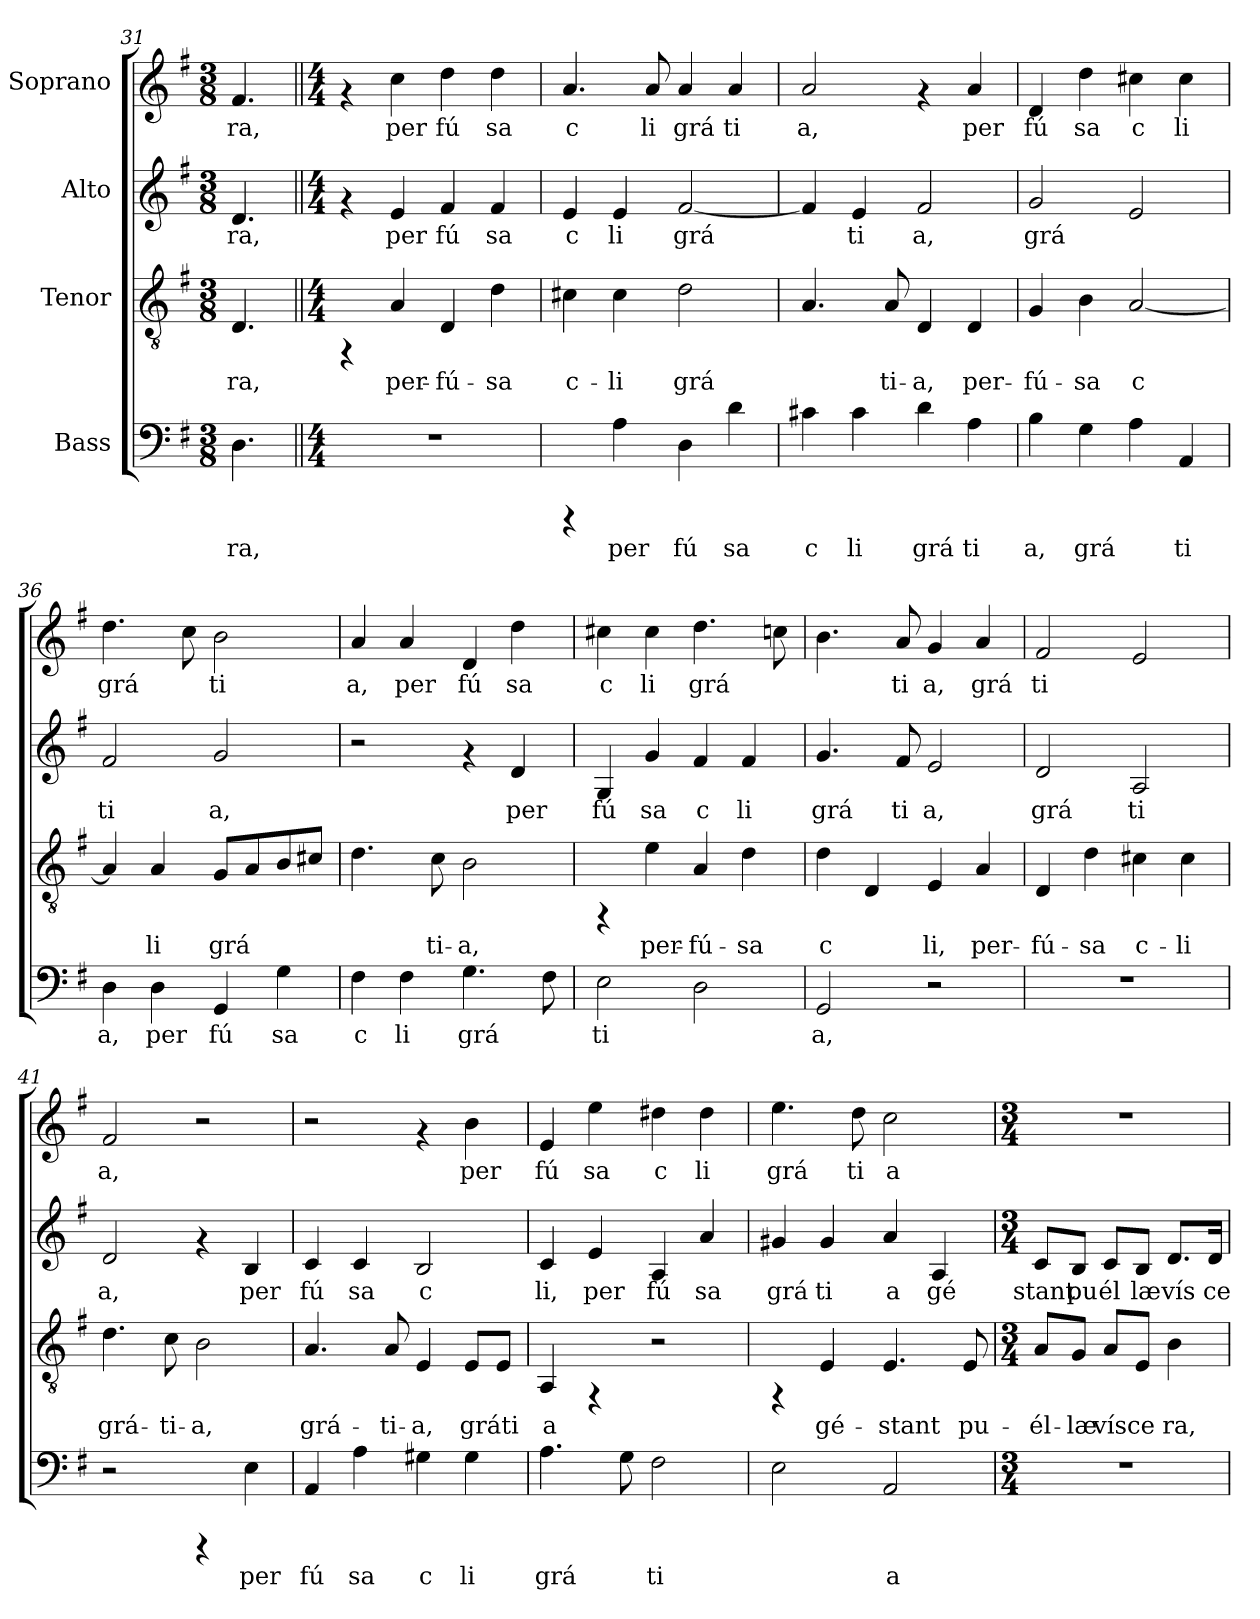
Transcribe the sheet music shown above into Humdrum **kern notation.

**kern	**text	**kern	**text	**kern	**text	**kern	**text
*part4	*part4	*part3	*part3	*part2	*part2	*part1	*part1
*staff4	*staff4	*staff3	*staff3	*staff2	*staff2	*staff1	*staff1
*I"Bass	*	*I"Tenor	*	*I"Alto	*	*I"Soprano	*
*clefF4	*	*clefGv2	*	*clefG2	*	*clefG2	*
*k[f#]	*	*k[f#]	*	*k[f#]	*	*k[f#]	*
*G:	*	*G:	*	*G:	*	*G:	*
*M3/8	*	*M3/8	*	*M3/8	*	*M3/8	*
=31	=31	=31	=31	=31	=31	=31	=31
!	!LO:LY:b:cj	!	!LO:LY:b:cj	!	!LO:LY:b:cj	!	!LO:LY:b:cj
4.D\	ra,	4.D/	ra,	4.d/	ra,	4.f#/	ra,
!!LO:PB:g=z
=32||	=32||	=32||	=32||	=32||	=32||	=32||	=32||
*M4/4	*	*M4/4	*	*M4/4	*	*M4/4	*
1r	.	4rFF	.	4rf	.	4rf	.
!	!	!	!LO:LY:b:cj	!	!LO:LY:b:cj	!	!LO:LY:b:cj
.	.	4A/	per-	4e/	per	4cc\	per
!	!	!	!LO:LY:b:cj	!	!LO:LY:b:cj	!	!LO:LY:b:cj
.	.	4D/	-fú-	4f#/	fú	4dd\	fú
!	!	!	!LO:LY:b:cj	!	!LO:LY:b:cj	!	!LO:LY:b:cj
.	.	4d\	-sa	4f#/	sa	4dd\	sa
=33	=33	=33	=33	=33	=33	=33	=33
!	!	!	!LO:LY:b:cj	!	!LO:LY:b:cj	!	!LO:LY:b:cj
4rCCC	.	4c#X\	c-	4e/	c	4.a/	c
!	!LO:LY:b:cj	!	!LO:LY:b:cj	!	!LO:LY:b:cj	!	!
4A\	per	4c#\	-li	4e/	li	.	.
!	!	!	!	!	!	!	!LO:LY:b:cj
.	.	.	.	.	.	8a/	li
!	!LO:LY:b:cj	!	!LO:LY:b:cj	!	!LO:LY:b:cj	!	!LO:LY:b:cj
4D\	fú	2d\	grá-	[<2f#/	grá	4a/	grá
!	!LO:LY:b:cj	!	!	!	!	!	!LO:LY:b:cj
4d\	sa	.	.	.	.	4a/	ti
=34	=34	=34	=34	=34	=34	=34	=34
!	!LO:LY:b:cj	!	!LO:LY:b:cj	!	!LO:LY:b:cj	!	!LO:LY:b:cj
4c#X\	c	4.A/	--	4f#/]	.	2a/	a,
!	!LO:LY:b:cj	!	!	!	!LO:LY:b:cj	!	!
4c#\	li	.	.	4e/	ti	.	.
!	!	!	!LO:LY:b:cj	!	!	!	!
.	.	8A/	-ti-	.	.	.	.
!	!LO:LY:b:cj	!	!LO:LY:b:cj	!	!LO:LY:b:cj	!	!
4d\	grá	4D/	-a,	2f#/	a,	4rf	.
!	!LO:LY:b:cj	!	!LO:LY:b:cj	!	!	!	!LO:LY:b:cj
4A\	ti	4D/	per-	.	.	4a/	per
=35	=35	=35	=35	=35	=35	=35	=35
!	!LO:LY:b:cj	!	!LO:LY:b:cj	!	!LO:LY:b:cj	!	!LO:LY:b:cj
4B\	a,	4G/	-fú-	2g/	grá	4d/	fú
!	!LO:LY:b:cj	!	!LO:LY:b:cj	!	!	!	!LO:LY:b:cj
4G\	grá	4B\	-sa	.	.	4dd\	sa
!	!LO:LY:b:cj	!	!LO:LY:b:cj	!	!LO:LY:b:cj	!	!LO:LY:b:cj
4A\	.	[<2A/	c-	2e/	.	4cc#X\	c
!	!LO:LY:b:cj	!	!	!	!	!	!LO:LY:b:cj
4AA/	ti	.	.	.	.	4cc#\	li
=36	=36	=36	=36	=36	=36	=36	=36
!	!LO:LY:b:cj	!	!LO:LY:b:cj	!	!LO:LY:b:cj	!	!LO:LY:b:cj
4D\	a,	4A/]	--	2f#/	ti	4.dd\	grá
!	!LO:LY:b:cj	!	!LO:LY:b:cj	!	!	!	!
4D\	per	4A/	-li	.	.	.	.
!	!	!	!	!	!	!	!LO:LY:b:cj
.	.	.	.	.	.	8cc\	.
!	!LO:LY:b:cj	!	!LO:LY:b:cj	!	!LO:LY:b:cj	!	!LO:LY:b:cj
4GG/	fú	8G/L	grá-	2g/	a,	2b\	ti
!	!	!	!LO:LY:b:cj	!	!	!	!
.	.	8A/	--	.	.	.	.
!	!LO:LY:b:cj	!	!LO:LY:b:cj	!	!	!	!
4G\	sa	8B/	--	.	.	.	.
!	!	!	!LO:LY:b:cj	!	!	!	!
.	.	8c#/J	--	.	.	.	.
!!LO:LB:g=z
=37	=37	=37	=37	=37	=37	=37	=37
!	!LO:LY:b:cj	!	!LO:LY:b:cj	!	!	!	!LO:LY:b:cj
4F#\	c	4.d\	--	2r	.	4a/	a,
!	!LO:LY:b:cj	!	!	!	!	!	!LO:LY:b:cj
4F#\	li	.	.	.	.	4a/	per
!	!	!	!LO:LY:b:cj	!	!	!	!
.	.	8c\	-ti-	.	.	.	.
!	!LO:LY:b:cj	!	!LO:LY:b:cj	!	!	!	!LO:LY:b:cj
4.G\	grá	2B\	-a,	4rf	.	4d/	fú
!	!	!	!	!	!LO:LY:b:cj	!	!LO:LY:b:cj
.	.	.	.	4d/	per	4dd\	sa
!	!LO:LY:b:cj	!	!	!	!	!	!
8F#\	.	.	.	.	.	.	.
=38	=38	=38	=38	=38	=38	=38	=38
!	!LO:LY:b:cj	!	!	!	!LO:LY:b:cj	!	!LO:LY:b:cj
2E\	ti	4rFF	.	4G/	fú	4cc#\	c
!	!	!	!LO:LY:b:cj	!	!LO:LY:b:cj	!	!LO:LY:b:cj
.	.	4e\	per-	4g/	sa	4cc#\	li
!	!LO:LY:b:cj	!	!LO:LY:b:cj	!	!LO:LY:b:cj	!	!LO:LY:b:cj
2D\	.	4A/	-fú-	4f#/	c	4.dd\	grá
!	!	!	!LO:LY:b:cj	!	!LO:LY:b:cj	!	!
.	.	4d\	-sa	4f#/	li	.	.
!	!	!	!	!	!	!	!LO:LY:b:cj
.	.	.	.	.	.	8ccn\	.
=39	=39	=39	=39	=39	=39	=39	=39
!	!LO:LY:b:cj	!	!LO:LY:b:cj	!	!LO:LY:b:cj	!	!LO:LY:b:cj
2GG/	a,	4d\	c-	4.g/	grá	4.b\	.
!	!	!	!LO:LY:b:cj	!	!	!	!
.	.	4D/	--	.	.	.	.
!	!	!	!	!	!LO:LY:b:cj	!	!LO:LY:b:cj
.	.	.	.	8f#/	ti	8a/	ti
!	!	!	!LO:LY:b:cj	!	!LO:LY:b:cj	!	!LO:LY:b:cj
2r	.	4E/	-li,	2e/	a,	4g/	a,
!	!	!	!LO:LY:b:cj	!	!	!	!LO:LY:b:cj
.	.	4A/	per-	.	.	4a/	grá
=40	=40	=40	=40	=40	=40	=40	=40
!	!	!	!LO:LY:b:cj	!	!LO:LY:b:cj	!	!LO:LY:b:cj
1r	.	4D/	-fú-	2d/	grá	2f#/	ti
!	!	!	!LO:LY:b:cj	!	!	!	!
.	.	4d\	-sa	.	.	.	.
!	!	!	!LO:LY:b:cj	!	!LO:LY:b:cj	!	!LO:LY:b:cj
.	.	4c#X\	c-	2A/	ti	2e/	.
!	!	!	!LO:LY:b:cj	!	!	!	!
.	.	4c#\	-li	.	.	.	.
=41	=41	=41	=41	=41	=41	=41	=41
!	!	!	!LO:LY:b:cj	!	!LO:LY:b:cj	!	!LO:LY:b:cj
2r	.	4.d\	grá-	2d/	a,	2f#/	a,
!	!	!	!LO:LY:b:cj	!	!	!	!
.	.	8c\	-ti-	.	.	.	.
!	!	!	!LO:LY:b:cj	!	!	!	!
4rCCC	.	2B\	-a,	4rf	.	2r	.
!	!LO:LY:b:cj	!	!	!	!LO:LY:b:cj	!	!
4E\	per	.	.	4B/	per	.	.
!!LO:LB:g=z
=42	=42	=42	=42	=42	=42	=42	=42
!	!LO:LY:b:cj	!	!LO:LY:b:cj	!	!LO:LY:b:cj	!	!
4AA/	fú	4.A/	grá-	4c/	fú	2r	.
!	!LO:LY:b:cj	!	!	!	!LO:LY:b:cj	!	!
4A\	sa	.	.	4c/	sa	.	.
!	!	!	!LO:LY:b:cj	!	!	!	!
.	.	8A/	-ti-	.	.	.	.
!	!LO:LY:b:cj	!	!LO:LY:b:cj	!	!LO:LY:b:cj	!	!
4G#X\	c	4E/	-a,	2B/	c	4rf	.
!	!LO:LY:b:cj	!	!LO:LY:b:cj	!	!	!	!LO:LY:b:cj
4G#\	li	8E/L	gráti-	.	.	4b\	per
!	!	!	!LO:LY:b:cj	!	!	!	!
.	.	8E/J	--	.	.	.	.
=43	=43	=43	=43	=43	=43	=43	=43
!	!LO:LY:b:cj	!	!LO:LY:b:cj	!	!LO:LY:b:cj	!	!LO:LY:b:cj
4.A\	grá	4AA/	-a	4c/	li,	4e/	fú
!	!	!	!	!	!LO:LY:b:cj	!	!LO:LY:b:cj
.	.	4rFF	.	4e/	per	4ee\	sa
!	!LO:LY:b:cj	!	!	!	!	!	!
8G\	.	.	.	.	.	.	.
!	!LO:LY:b:cj	!	!	!	!LO:LY:b:cj	!	!LO:LY:b:cj
2F#\	ti	2r	.	4A/	fú	4dd#X\	c
!	!	!	!	!	!LO:LY:b:cj	!	!LO:LY:b:cj
.	.	.	.	4a/	sa	4dd#\	li
=44	=44	=44	=44	=44	=44	=44	=44
!	!LO:LY:b:cj	!	!	!	!LO:LY:b:cj	!	!LO:LY:b:cj
2E\	.	4rFF	.	4g#X/	grá	4.ee\	grá
!	!	!	!LO:LY:b:cj	!	!LO:LY:b:cj	!	!
.	.	4E/	gé-	4g#/	ti	.	.
!	!	!	!	!	!	!	!LO:LY:b:cj
.	.	.	.	.	.	8dd\	ti
!	!LO:LY:b:cj	!	!LO:LY:b:cj	!	!LO:LY:b:cj	!	!LO:LY:b:cj
2AA/	a	4.E/	-stant	4a/	a	2cc\	a
!	!	!	!	!	!LO:LY:b:cj	!	!
.	.	.	.	4A/	gé	.	.
!	!	!	!LO:LY:b:cj	!	!	!	!
.	.	8E/	pu-	.	.	.	.
=45	=45	=45	=45	=45	=45	=45	=45
*M3/4	*	*M3/4	*	*M3/4	*	*M3/4	*
!	!	!	!LO:LY:b:cj	!	!LO:LY:b:cj	!	!
2.r	.	8A/L	-él-	8c/L	stant	2.r	.
!	!	!	!LO:LY:b:cj	!	!LO:LY:b:cj	!	!
.	.	8G/J	-læ	8B/J	pu	.	.
!	!	!	!LO:LY:b:cj	!	!LO:LY:b:cj	!	!
.	.	8A/L	vísce-	8c/L	él	.	.
!	!	!	!LO:LY:b:cj	!	!LO:LY:b:cj	!	!
.	.	8E/J	--	8B/J	læ	.	.
!	!	!	!LO:LY:b:cj	!	!LO:LY:b:cj	!	!
.	.	4B\	-ra,	8.d/L	vís	.	.
!	!	!	!	!	!LO:LY:b:cj	!	!
.	.	.	.	16d/J	ce	.	.
=	=	=	=	=	=	=	=
*-	*-	*-	*-	*-	*-	*-	*-
